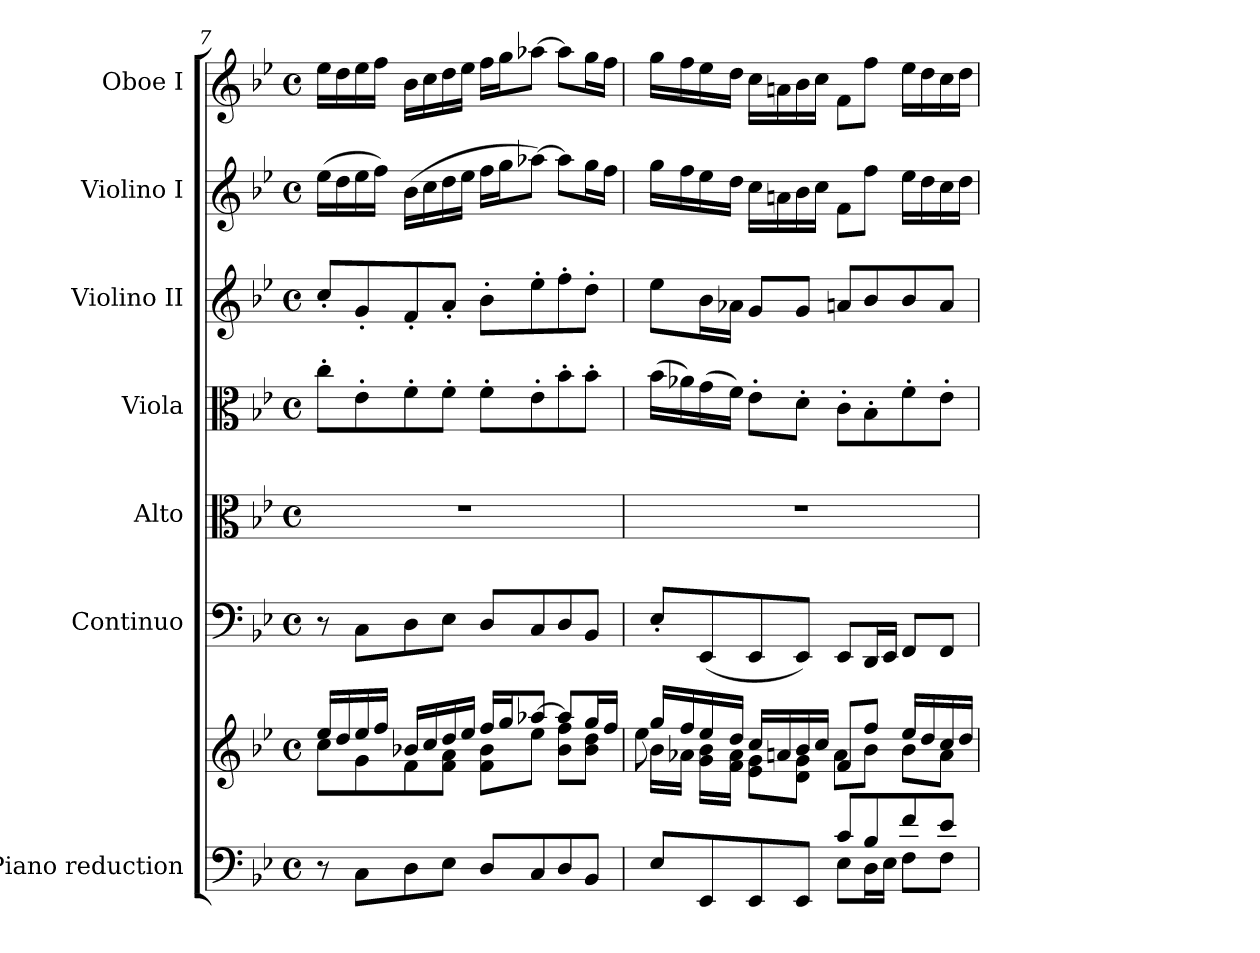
**kern	**kern	**kern	**kern	**kern	**kern	**kern	**kern
*part7	*part7	*part6	*part5	*part4	*part3	*part2	*part1
*staff8	*staff7	*staff6	*staff5	*staff4	*staff3	*staff2	*staff1
*I"Piano reduction	*	*I"Continuo	*I"Alto	*I"Viola	*I"Violino II	*I"Violino I	*I"Oboe I
*I'Pno	*	*	*	*I'Vla	*I'Vln	*I'Vln	*I'Ob
*clefF4	*clefG2	*clefF4	*clefC3	*clefC3	*clefG2	*clefG2	*clefG2
*k[b-e-]	*k[b-e-]	*k[b-e-]	*k[b-e-]	*k[b-e-]	*k[b-e-]	*k[b-e-]	*k[b-e-]
*M4/4	*M4/4	*M4/4	*M4/4	*M4/4	*M4/4	*M4/4	*M4/4
*met(c)	*met(c)	*met(c)	*met(c)	*met(c)	*met(c)	*met(c)	*met(c)
=7	=7	=7	=7	=7	=7	=7	=7
*	*^	*	*	*	*	*	*
8r	16ee-/LL	8cc\L	8r	1r	8cc'\L	8cc'/L	(>16ee-\LL	16ee-\LL
.	16dd/	.	.	.	.	.	16dd\	16dd\
8C\L	16ee-/	8g\	8C\L	.	8e-'\	8g'/	16ee-\	16ee-\
.	16ff/JJ	.	.	.	.	.	16ff\JJ)	16ff\JJ
8D\	16b-X/LL	8f\	8D\	.	8f'\	8f'/	(>16b-\LL	16b-\LL
.	16cc/	.	.	.	.	.	16cc\	16cc\
8E-\J	16dd/	8f\ 8a\J	8E-\J	.	8f'\J	8a'/J	16dd\	16dd\
.	16ee-/JJ	.	.	.	.	.	16ee-\JJ	16ee-\JJ
8D/L	16ff/LL	8f\ 8b-\L	8D/L	.	8f'\L	8b-'\L	16ff\LL	16ff\LL
.	16gg/J	.	.	.	.	.	16gg\J	16gg\J
8C/	[8aa-X/J	8ee-\J	8C/	.	8e-'\	8ee-'\	[8aa-X\J)	[8aa-X\J
8D/	8aa-/L]	8b-\ 8ff\L	8D/	.	8b-'\	8ff'\	8aa-\L]	8aa-\L]
8BB-/J	16gg/L	8b-\ 8dd\J	8BB-/J	.	8b-'\J	8dd'\J	16gg\L	16gg\L
.	16ff/JJ	.	.	.	.	.	16ff\JJ	16ff\JJ
!!LO:PB:g=z
=8	=8	=8	=8	=8	=8	=8	=8	=8
*^	*	*^	*	*	*	*	*	*
8ryy	8E-/L	16gg/LL	16b-\LL	8ee-\	8E-'/L	1r	(>16b-\LL	8ee-\L	16gg\LL	16gg\LL
.	.	16ff/	16a-X\JJ	.	.	.	16a-X\)	.	16ff\	16ff\
8ryy	8EE-/	16ee-/	16g\ 16b-\LL	2..ryy	(<8EE-/	.	(>16g\	16b-\L	16ee-\	16ee-\
.	.	16dd/JJ	16f\ 16a-\JJ	.	.	.	16f\JJ)	16a-X\JJ	16dd\JJ	16dd\JJ
4ryy	8EE-/	16cc/LL	8e-\ 8g\L	.	8EE-/	.	8e-'\L	8g/L	16cc\LL	16cc\LL
.	.	16an/	.	.	.	.	.	.	16an\	16an\
.	8EE-/J	16b-/	8d\ 8g\J	.	8EE-/J)	.	8d'\J	8g/J	16b-\	16b-\
.	.	16cc/JJ	.	.	.	.	.	.	16cc\JJ	16cc\JJ
8c/L	8E-\L	8f/L	8a\L	.	8EE-/L	.	8c'\L	8an/L	8f\L	8f\L
8B-/	16D\L	8ff/J	8b-\J	.	16DD/L	.	8B-'\	8b-/	8ff\J	8ff\J
.	16E-\JJ	.	.	.	16EE-/JJ	.	.	.	.	.
8f/	8F\L	16ee-/LL	8b-\L	.	8FF/L	.	8f'\	8b-/	16ee-\LL	16ee-\LL
.	.	16dd/	.	.	.	.	.	.	16dd\	16dd\
8e-/J	8F\J	16cc/	8a\J	.	8FF/J	.	8e-'\J	8a/J	16cc\	16cc\
.	.	16dd/JJ	.	.	.	.	.	.	16dd\JJ	16dd\JJ
*v	*v	*	*	*	*	*	*	*	*	*
*	*v	*v	*v	*	*	*	*	*	*
=	=	=	=	=	=	=	=
*-	*-	*-	*-	*-	*-	*-	*-
